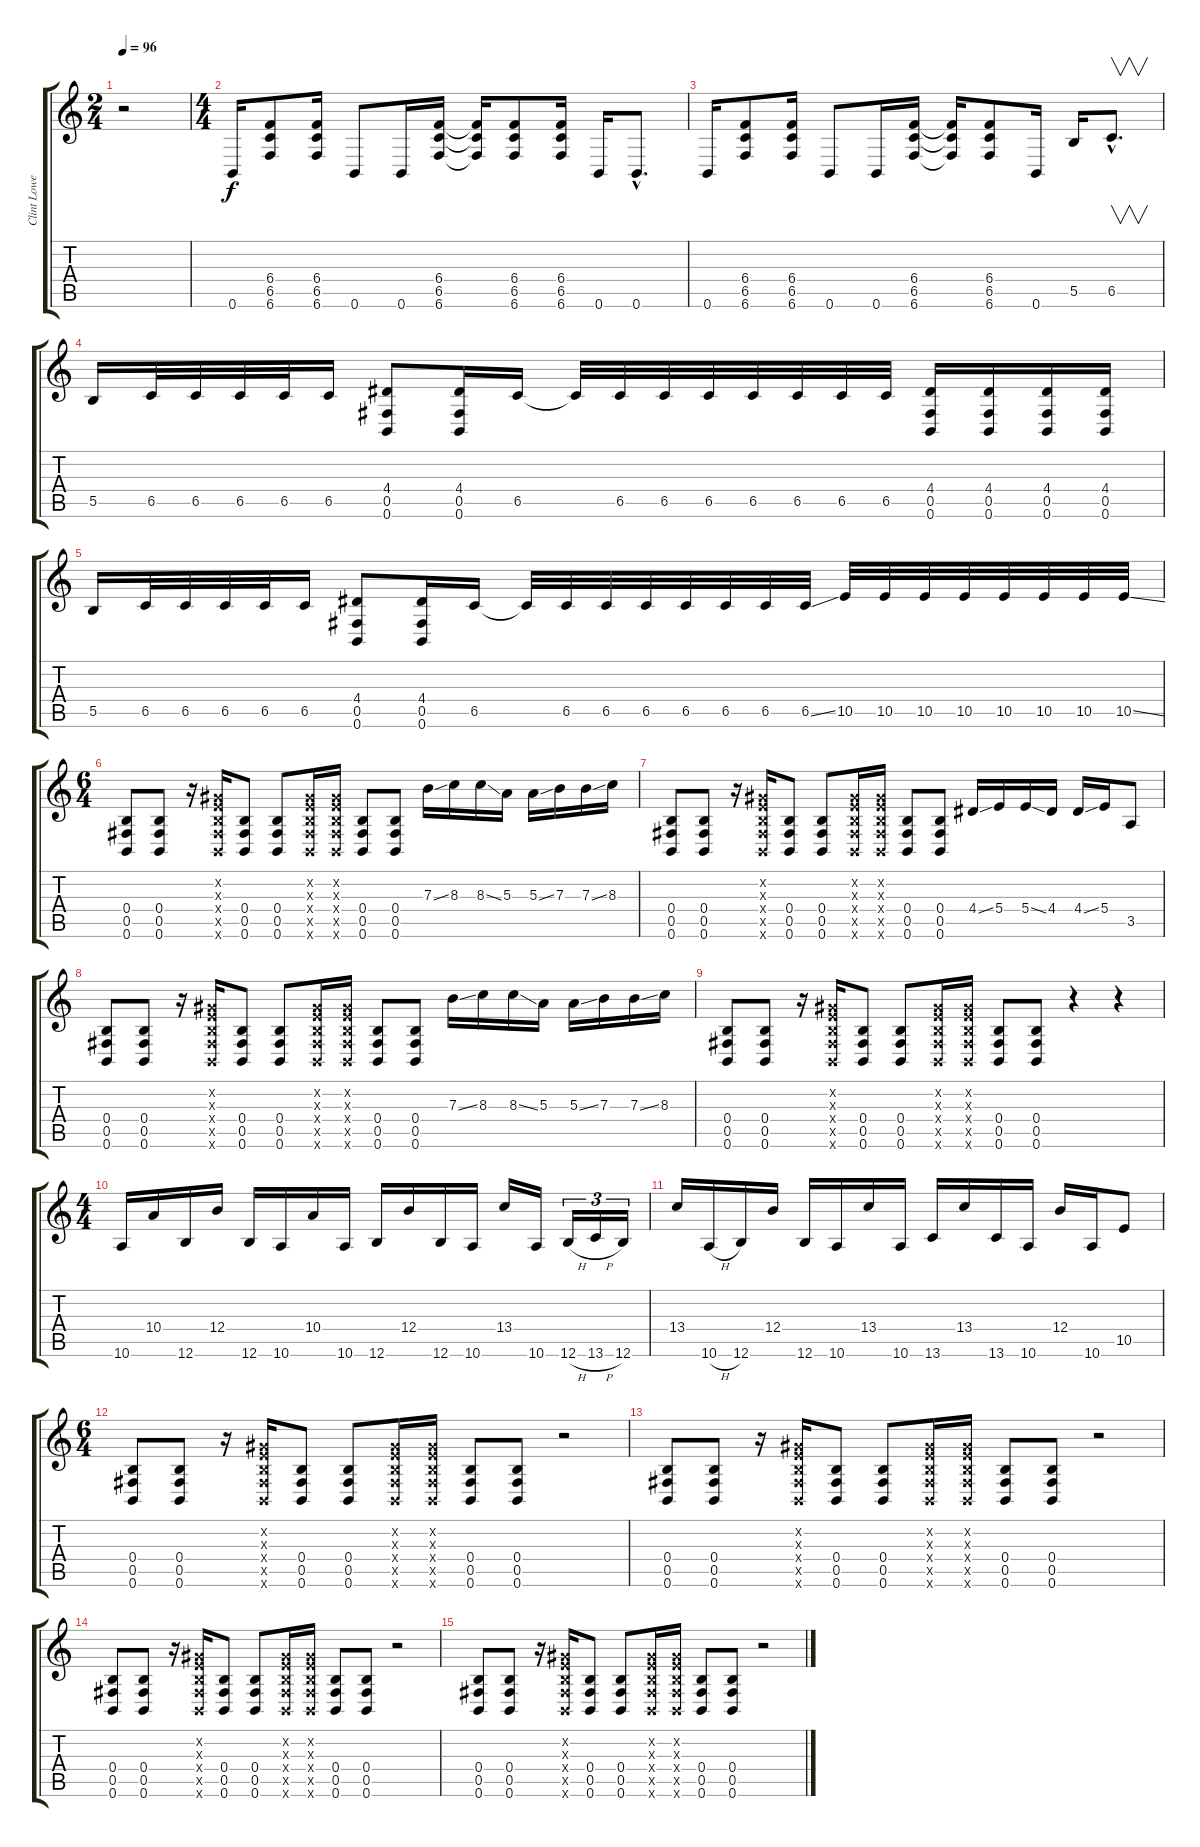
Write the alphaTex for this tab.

\track ("Clint Lowery - Guitar" "Clint Lowe") {instrument distortionguitar}
\staff {score tabs}
\tuning (Db4 Ab3 E3 B2 Gb2 B1) {hide}
\ts (2 4)
\tempo 96
\clef g2
\ks c
r.2{dy f} |
\ts (4 4)
0.6.16 (6.4 6.5 6.6).8 (6.4 6.5 6.6).16 0.6.8 0.6.16 (6.4 6.5 6.6).16 (6.4{t} 6.5{t} 6.6{t}).16 (6.4 6.5 6.6).8 (6.4 6.5 6.6).16 0.6.16 0.6{hac}.8{d} |
0.6.16 (6.4 6.5 6.6).8 (6.4 6.5 6.6).16 0.6.8 0.6.16 (6.4 6.5 6.6).16 (6.4{t} 6.5{t} 6.6{t}).16 (6.4 6.5 6.6).8 0.6.16 5.5.16 6.5{hac}.8{v d} |
5.5.16 6.5.32 6.5.32 6.5.32 6.5.32 6.5.16 (4.4 0.5 0.6).8 (4.4 0.5 0.6).16 6.5.16 6.5{t}.32 6.5.32 6.5.32 6.5.32 6.5.32 6.5.32 6.5.32 6.5.32 (4.4 0.5 0.6).16 (4.4 0.5 0.6).16 (4.4 0.5 0.6).16 (4.4 0.5 0.6).16 |
5.5.16 6.5.32 6.5.32 6.5.32 6.5.32 6.5.16 (4.4 0.5 0.6).8 (4.4 0.5 0.6).16 6.5.16 6.5{t}.32 6.5.32 6.5.32 6.5.32 6.5.32 6.5.32 6.5.32 6.5{ss}.32 10.5.32 10.5.32 10.5.32 10.5.32 10.5.32 10.5.32 10.5.32 10.5{ss}.32 |
\ts (6 4)
(0.4 0.5 0.6).8 (0.4 0.5 0.6).8 r.16 (0.2{x} 0.3{x} 0.4{x} 0.5{x} 0.6{x}).16 (0.4 0.5 0.6).8 (0.4 0.5 0.6).8 (0.2{x} 0.3{x} 0.4{x} 0.5{x} 0.6{x}).16 (0.2{x} 0.3{x} 0.4{x} 0.5{x} 0.6{x}).16 (0.4 0.5 0.6).8 (0.4 0.5 0.6).8 7.3{ss}.16 8.3.16 8.3{ss}.16 5.3.16 5.3{ss}.16 7.3.16 7.3{ss}.16 8.3.16 |
(0.4 0.5 0.6).8 (0.4 0.5 0.6).8 r.16 (0.2{x} 0.3{x} 0.4{x} 0.5{x} 0.6{x}).16 (0.4 0.5 0.6).8 (0.4 0.5 0.6).8 (0.2{x} 0.3{x} 0.4{x} 0.5{x} 0.6{x}).16 (0.2{x} 0.3{x} 0.4{x} 0.5{x} 0.6{x}).16 (0.4 0.5 0.6).8 (0.4 0.5 0.6).8 4.4{ss}.16 5.4.16 5.4{ss}.16 4.4.16 4.4{ss}.16 5.4.16 3.5.8 |
(0.4 0.5 0.6).8 (0.4 0.5 0.6).8 r.16 (0.2{x} 0.3{x} 0.4{x} 0.5{x} 0.6{x}).16 (0.4 0.5 0.6).8 (0.4 0.5 0.6).8 (0.2{x} 0.3{x} 0.4{x} 0.5{x} 0.6{x}).16 (0.2{x} 0.3{x} 0.4{x} 0.5{x} 0.6{x}).16 (0.4 0.5 0.6).8 (0.4 0.5 0.6).8 7.3{ss}.16 8.3.16 8.3{ss}.16 5.3.16 5.3{ss}.16 7.3.16 7.3{ss}.16 8.3.16 |
(0.4 0.5 0.6).8 (0.4 0.5 0.6).8 r.16 (0.2{x} 0.3{x} 0.4{x} 0.5{x} 0.6{x}).16 (0.4 0.5 0.6).8 (0.4 0.5 0.6).8 (0.2{x} 0.3{x} 0.4{x} 0.5{x} 0.6{x}).16 (0.2{x} 0.3{x} 0.4{x} 0.5{x} 0.6{x}).16 (0.4 0.5 0.6).8 (0.4 0.5 0.6).8 r.4 r.4 |
\ts (4 4)
10.6.16 10.4.16 12.6.16 12.4.16 12.6.16 10.6.16 10.4.16 10.6.16 12.6.16 12.4.16 12.6.16 10.6.16 13.4.16 10.6.16 12.6{h}.16{tu (3 2)} 13.6{h}.16{tu (3 2)} 12.6.16{tu (3 2)} |
13.4.16 10.6{h}.16 12.6.16 12.4.16 12.6.16 10.6.16 13.4.16 10.6.16 13.6.16 13.4.16 13.6.16 10.6.16 12.4.16 10.6.16 10.5.8 |
\ts (6 4)
(0.4 0.5 0.6).8 (0.4 0.5 0.6).8 r.16 (0.2{x} 0.3{x} 0.4{x} 0.5{x} 0.6{x}).16 (0.4 0.5 0.6).8 (0.4 0.5 0.6).8 (0.2{x} 0.3{x} 0.4{x} 0.5{x} 0.6{x}).16 (0.2{x} 0.3{x} 0.4{x} 0.5{x} 0.6{x}).16 (0.4 0.5 0.6).8 (0.4 0.5 0.6).8 r.2 |
(0.4 0.5 0.6).8 (0.4 0.5 0.6).8 r.16 (0.2{x} 0.3{x} 0.4{x} 0.5{x} 0.6{x}).16 (0.4 0.5 0.6).8 (0.4 0.5 0.6).8 (0.2{x} 0.3{x} 0.4{x} 0.5{x} 0.6{x}).16 (0.2{x} 0.3{x} 0.4{x} 0.5{x} 0.6{x}).16 (0.4 0.5 0.6).8 (0.4 0.5 0.6).8 r.2 |
(0.4 0.5 0.6).8 (0.4 0.5 0.6).8 r.16 (0.2{x} 0.3{x} 0.4{x} 0.5{x} 0.6{x}).16 (0.4 0.5 0.6).8 (0.4 0.5 0.6).8 (0.2{x} 0.3{x} 0.4{x} 0.5{x} 0.6{x}).16 (0.2{x} 0.3{x} 0.4{x} 0.5{x} 0.6{x}).16 (0.4 0.5 0.6).8 (0.4 0.5 0.6).8 r.2 |
(0.4 0.5 0.6).8 (0.4 0.5 0.6).8 r.16 (0.2{x} 0.3{x} 0.4{x} 0.5{x} 0.6{x}).16 (0.4 0.5 0.6).8 (0.4 0.5 0.6).8 (0.2{x} 0.3{x} 0.4{x} 0.5{x} 0.6{x}).16 (0.2{x} 0.3{x} 0.4{x} 0.5{x} 0.6{x}).16 (0.4 0.5 0.6).8 (0.4 0.5 0.6).8 r.2
